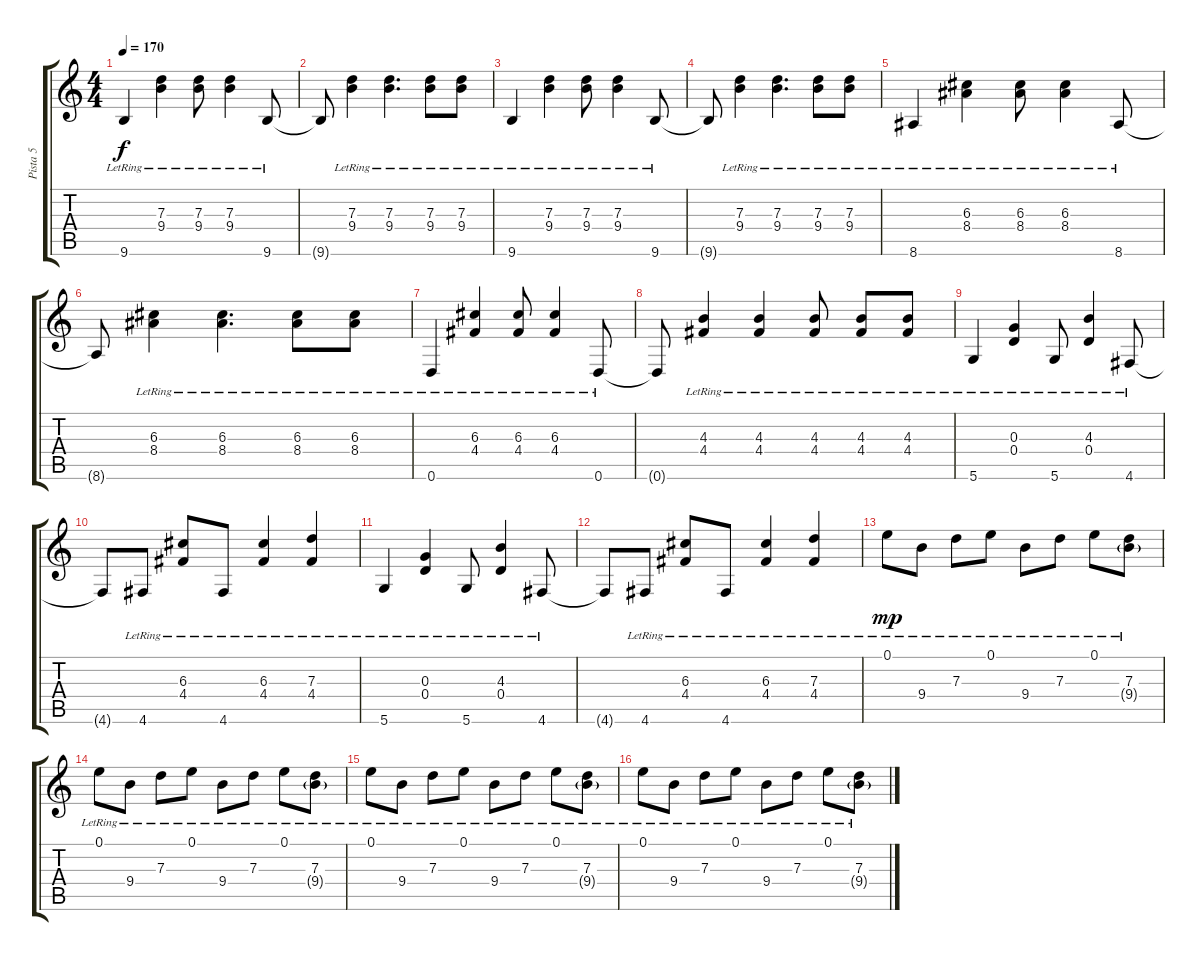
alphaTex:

\track ("Pista 5" "Pista 5") {instrument acousticguitarsteel}
\staff {score tabs}
\tuning (E4 B3 G3 D3 A2 D2) {hide}
\ts (4 4)
\tempo 170
\clef g2
\ks c
9.6{lr}.4{dy f volume 14} (7.3{lr} 9.4{lr}).4 (7.3{lr} 9.4{lr}).8 (7.3{lr} 9.4{lr}).4 9.6{lr}.8 |
9.6{t}.8 (7.3{lr} 9.4{lr}).4 (7.3{lr} 9.4{lr}).4{d} (7.3{lr} 9.4{lr}).8 (7.3{lr} 9.4{lr}).8 |
9.6{lr}.4 (7.3{lr} 9.4{lr}).4 (7.3{lr} 9.4{lr}).8 (7.3{lr} 9.4{lr}).4 9.6{lr}.8 |
9.6{t}.8 (7.3{lr} 9.4{lr}).4 (7.3{lr} 9.4{lr}).4{d} (7.3{lr} 9.4{lr}).8 (7.3{lr} 9.4{lr}).8 |
8.6{lr}.4 (6.3{lr} 8.4{lr}).4 (6.3{lr} 8.4{lr}).8 (6.3{lr} 8.4{lr}).4 8.6{lr}.8 |
8.6{t}.8 (6.3{lr} 8.4{lr}).4 (6.3{lr} 8.4{lr}).4{d} (6.3{lr} 8.4{lr}).8 (6.3{lr} 8.4{lr}).8 |
0.6{lr}.4 (6.3{lr} 4.4{lr}).4 (6.3{lr} 4.4{lr}).8 (6.3{lr} 4.4{lr}).4 0.6{lr}.8 |
0.6{t}.8 (4.3{lr} 4.4{lr}).4 (4.3{lr} 4.4{lr}).4 (4.3{lr} 4.4{lr}).8 (4.3{lr} 4.4{lr}).8 (4.3{lr} 4.4{lr}).8 |
5.6{lr}.4 (0.3{lr} 0.4{lr}).4 5.6{lr}.8 (4.3{lr} 0.4{lr}).4 4.6{lr}.8 |
4.6{t}.8 4.6{lr}.8 (6.3{lr} 4.4{lr}).8 4.6{lr}.8 (6.3{lr} 4.4{lr}).4 (7.3{lr} 4.4{lr}).4 |
5.6{lr}.4 (0.3{lr} 0.4{lr}).4 5.6{lr}.8 (4.3{lr} 0.4{lr}).4 4.6{lr}.8 |
4.6{t}.8 4.6{lr}.8 (6.3{lr} 4.4{lr}).8 4.6{lr}.8 (6.3{lr} 4.4{lr}).4 (7.3{lr} 4.4{lr}).4 |
0.1{lr}.8{dy mp} 9.4{lr}.8 7.3{lr}.8 0.1{lr}.8 9.4{lr}.8 7.3{lr}.8 0.1{lr}.8 (7.3{lr} 9.4{g lr}).8 |
0.1{lr}.8 9.4{lr}.8 7.3{lr}.8 0.1{lr}.8 9.4{lr}.8 7.3{lr}.8 0.1{lr}.8 (7.3{lr} 9.4{g lr}).8 |
0.1{lr}.8 9.4{lr}.8 7.3{lr}.8 0.1{lr}.8 9.4{lr}.8 7.3{lr}.8 0.1{lr}.8 (7.3{lr} 9.4{g lr}).8 |
0.1{lr}.8 9.4{lr}.8 7.3{lr}.8 0.1{lr}.8 9.4{lr}.8 7.3{lr}.8 0.1{lr}.8 (7.3{lr} 9.4{g lr}).8
